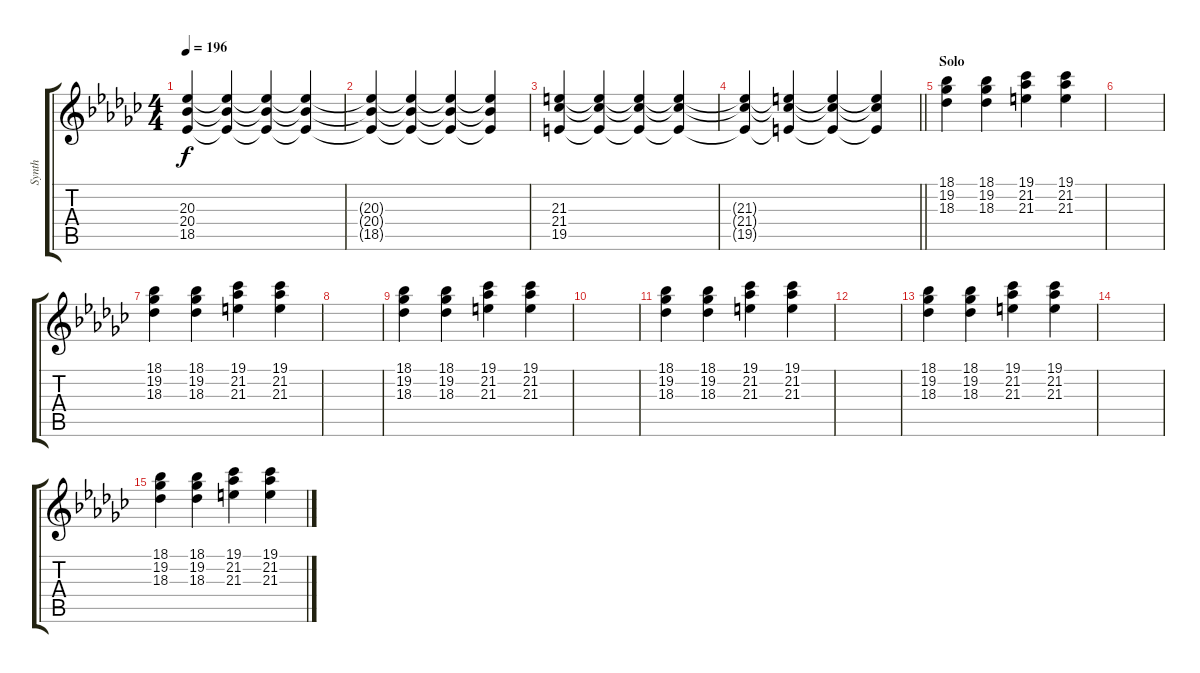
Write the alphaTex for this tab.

\track ("Synth" "Synth") {instrument pad3polysynth}
\staff {score tabs}
\tuning (E4 B3 G3 D3 A2 E2) {hide}
\ts (4 4)
\tempo 196
\clef g2
\ks gb
(20.3 20.4 18.5).4{dy f} (20.3{t} 20.4{t} 18.5{t}).4 (20.3{t} 20.4{t} 18.5{t}).4 (20.3{t} 20.4{t} 18.5{t}).4 |
(20.3{t} 20.4{t} 18.5{t}).4 (20.3{t} 20.4{t} 18.5{t}).4 (20.3{t} 20.4{t} 18.5{t}).4 (20.3{t} 20.4{t} 18.5{t}).4 |
(21.3 21.4 19.5).4 (21.3{t} 21.4{t} 19.5{t}).4 (21.3{t} 21.4{t} 19.5{t}).4 (21.3{t} 21.4{t} 19.5{t}).4 |
\barLineRight lightlight
(21.3{t} 21.4{t} 19.5{t}).4 (21.3{t} 21.4{t} 19.5{t}).4 (21.3{t} 21.4{t} 19.5{t}).4 (21.3{t} 21.4{t} 19.5{t}).4 |
\section ("" "Solo")
(18.1 19.2 18.3).4 (18.1 19.2 18.3).4 (19.1 21.2 21.3).4 (19.1 21.2 21.3).4 |
|
(18.1 19.2 18.3).4 (18.1 19.2 18.3).4 (19.1 21.2 21.3).4 (19.1 21.2 21.3).4 |
|
(18.1 19.2 18.3).4 (18.1 19.2 18.3).4 (19.1 21.2 21.3).4 (19.1 21.2 21.3).4 |
|
(18.1 19.2 18.3).4 (18.1 19.2 18.3).4 (19.1 21.2 21.3).4 (19.1 21.2 21.3).4 |
|
(18.1 19.2 18.3).4 (18.1 19.2 18.3).4 (19.1 21.2 21.3).4 (19.1 21.2 21.3).4 |
|
(18.1 19.2 18.3).4 (18.1 19.2 18.3).4 (19.1 21.2 21.3).4 (19.1 21.2 21.3).4
